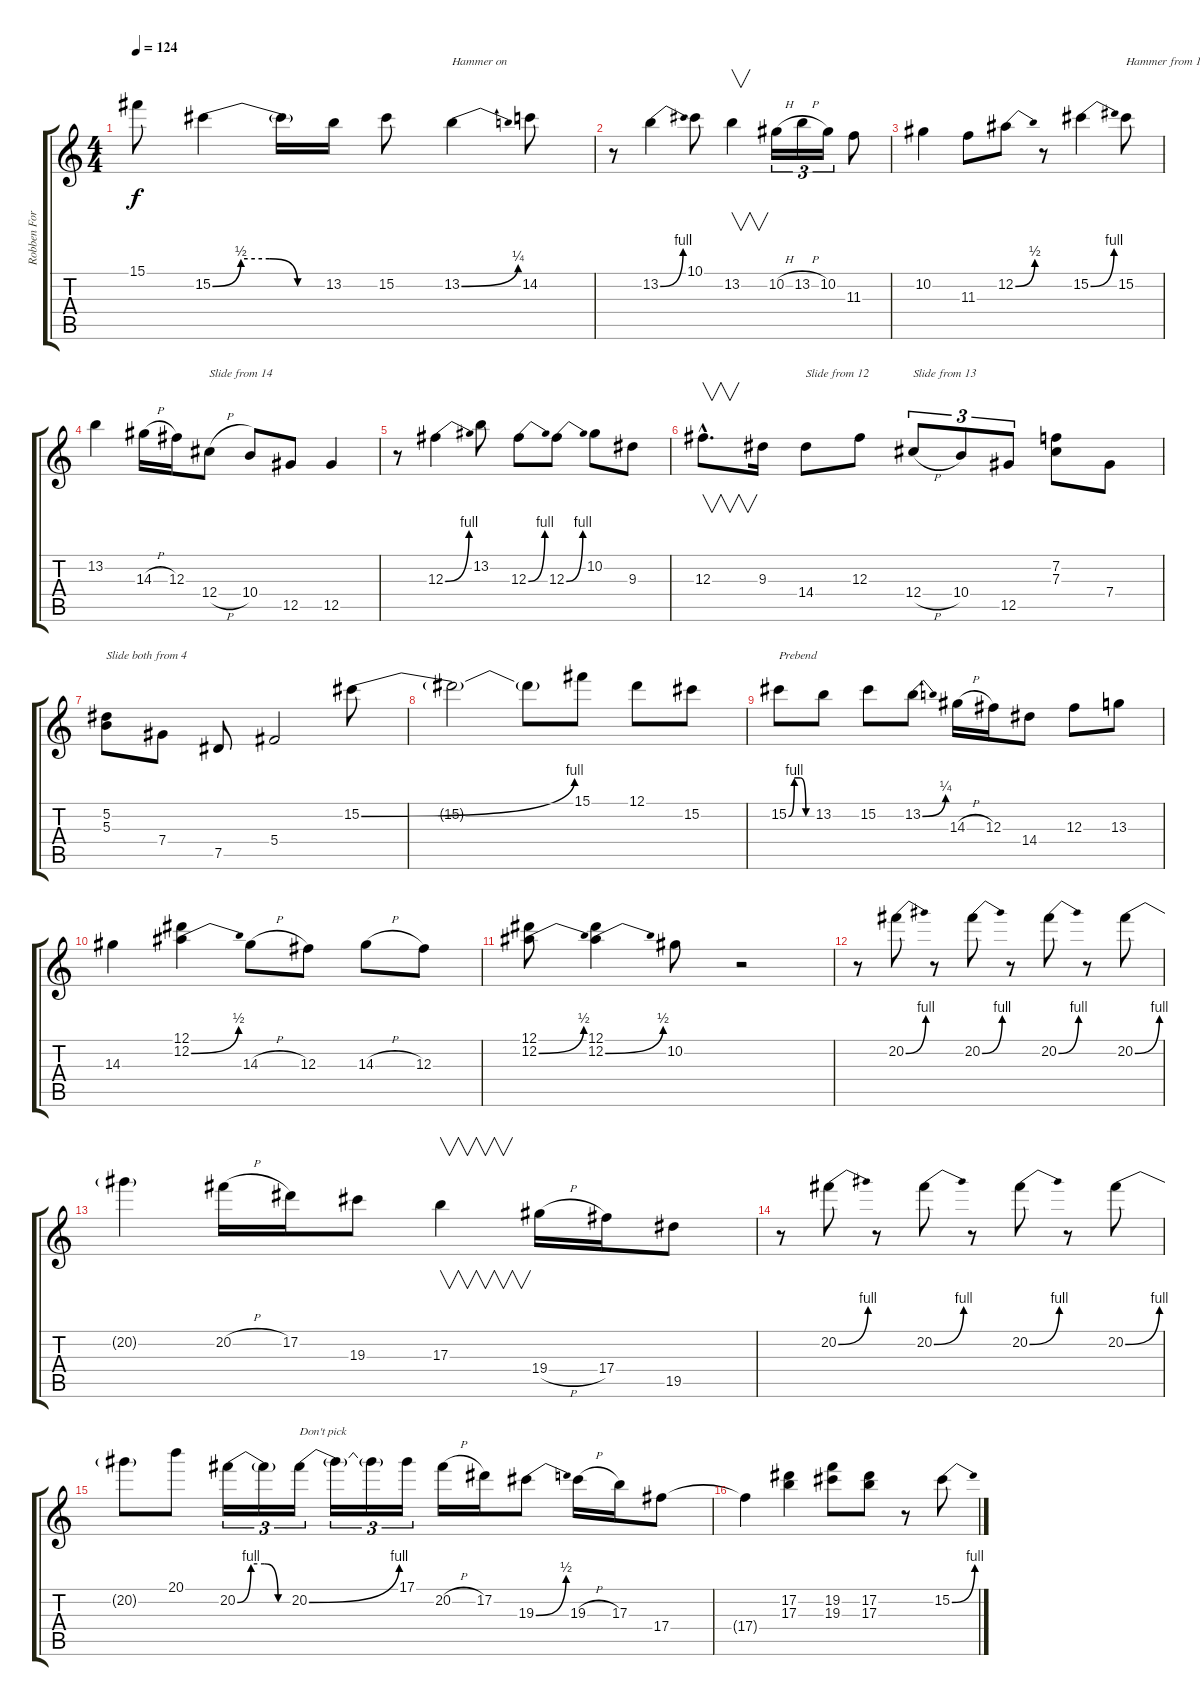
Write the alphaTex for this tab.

\track ("Robben Ford" "Robben For") {instrument overdrivenguitar}
\staff {score tabs}
\tuning (Eb4 Bb3 Gb3 Db3 Ab2 Eb2) {hide}
\ts (4 4)
\tempo 124
\clef g2
\ks c
15.1.8{dy f} 15.2{be (custom 0 0 15 2 30 2 45 0 60 0)}.4 15.2{t}.16 13.2.16 15.2.8 13.2{be (bend 0 0 60 1)}.4{txt "Hammer on"} 14.2.8 |
r.8 13.2{be (bend 0 0 60 4)}.4 10.1.8 13.2.4{v} 10.2{h}.16{tu (3 2)} 13.2{h}.16{tu (3 2)} 10.2.16{tu (3 2)} 11.3.8 |
10.2.4 11.3.8 12.2{be (bend 0 0 60 2)}.8 r.8 15.2{be (bend 0 0 60 4)}.4 15.2.8{txt "Hammer from 13"} |
13.2.4 14.3{h}.16 12.3.16 12.4{h}.8{txt "Slide from 14"} 10.4.8 12.5.8 12.5.4 |
r.8 12.3{be (bend 0 0 60 4)}.4 13.2.8 12.3{be (bend 0 0 60 4)}.8 12.3{be (bend 0 0 60 4)}.8 10.2.8 9.3.8 |
12.3{hac}.8{v d} 9.3.16 14.4.8{txt "Slide from 12"} 12.3.8 12.4{h}.8{tu (3 2) txt "Slide from 13"} 10.4.8{tu (3 2)} 12.5.8{tu (3 2)} (7.2 7.3).8 7.4.8 |
(5.2 5.3).8{txt "Slide both from 4"} 7.4.8 7.5.8 5.4.2 15.2{be (bend 0 0 60 4)}.8 |
15.2{t}.2 15.2{t}.8 15.1.8 12.1.8 15.2.8 |
15.2{be (custom 0 0 15 4 30 4 45 0 60 0)}.8{txt "Prebend"} 13.2.8 15.2.8 13.2{be (bend 0 0 60 1)}.8 14.3{h}.16 12.3.16 14.4.8 12.3.8 13.3.8 |
14.3.4 (12.1 12.2{be (bend 0 0 60 2)}).4 14.3{h}.8 12.3.8 14.3{h}.8 12.3.8 |
(12.1 12.2{be (bend 0 0 60 2)}).8 (12.1 12.2{be (bend 0 0 60 2)}).4 10.2.8 r.2 |
r.8 20.2{be (bend 0 0 60 4)}.8 r.8 20.2{be (bend 0 0 60 4)}.8 r.8 20.2{be (bend 0 0 60 4)}.8 r.8 20.2{be (bend 0 0 60 4)}.8 |
20.2{t}.4 20.2{h}.16 17.2.16 19.3.8 17.3.4{v} 19.4{h}.16 17.4.16 19.5.8 |
r.8 20.2{be (bend 0 0 60 4)}.8 r.8 20.2{be (bend 0 0 60 4)}.8 r.8 20.2{be (bend 0 0 60 4)}.8 r.8 20.2{be (bend 0 0 60 4)}.8 |
20.2{t}.8 20.1.8 20.2{be (custom 0 0 15 4 30 4 45 0 60 0)}.16{tu (3 2)} 20.2{t}.16{tu (3 2)} 20.2{be (bend 0 0 60 4)}.16{tu (3 2) txt "Don't pick"} 20.2{t}.16{tu (3 2)} 20.2{t}.16{tu (3 2)} 17.1.16{tu (3 2)} 20.2{h}.16 17.2.16 19.3{be (bend 0 0 60 2)}.8 19.3{h}.16 17.3.16 17.4.8 |
17.4{t}.4 (17.2 17.3).4 (19.2 19.3).8 (17.2 17.3).8 r.8 15.2{be (bend 0 0 60 4)}.8
